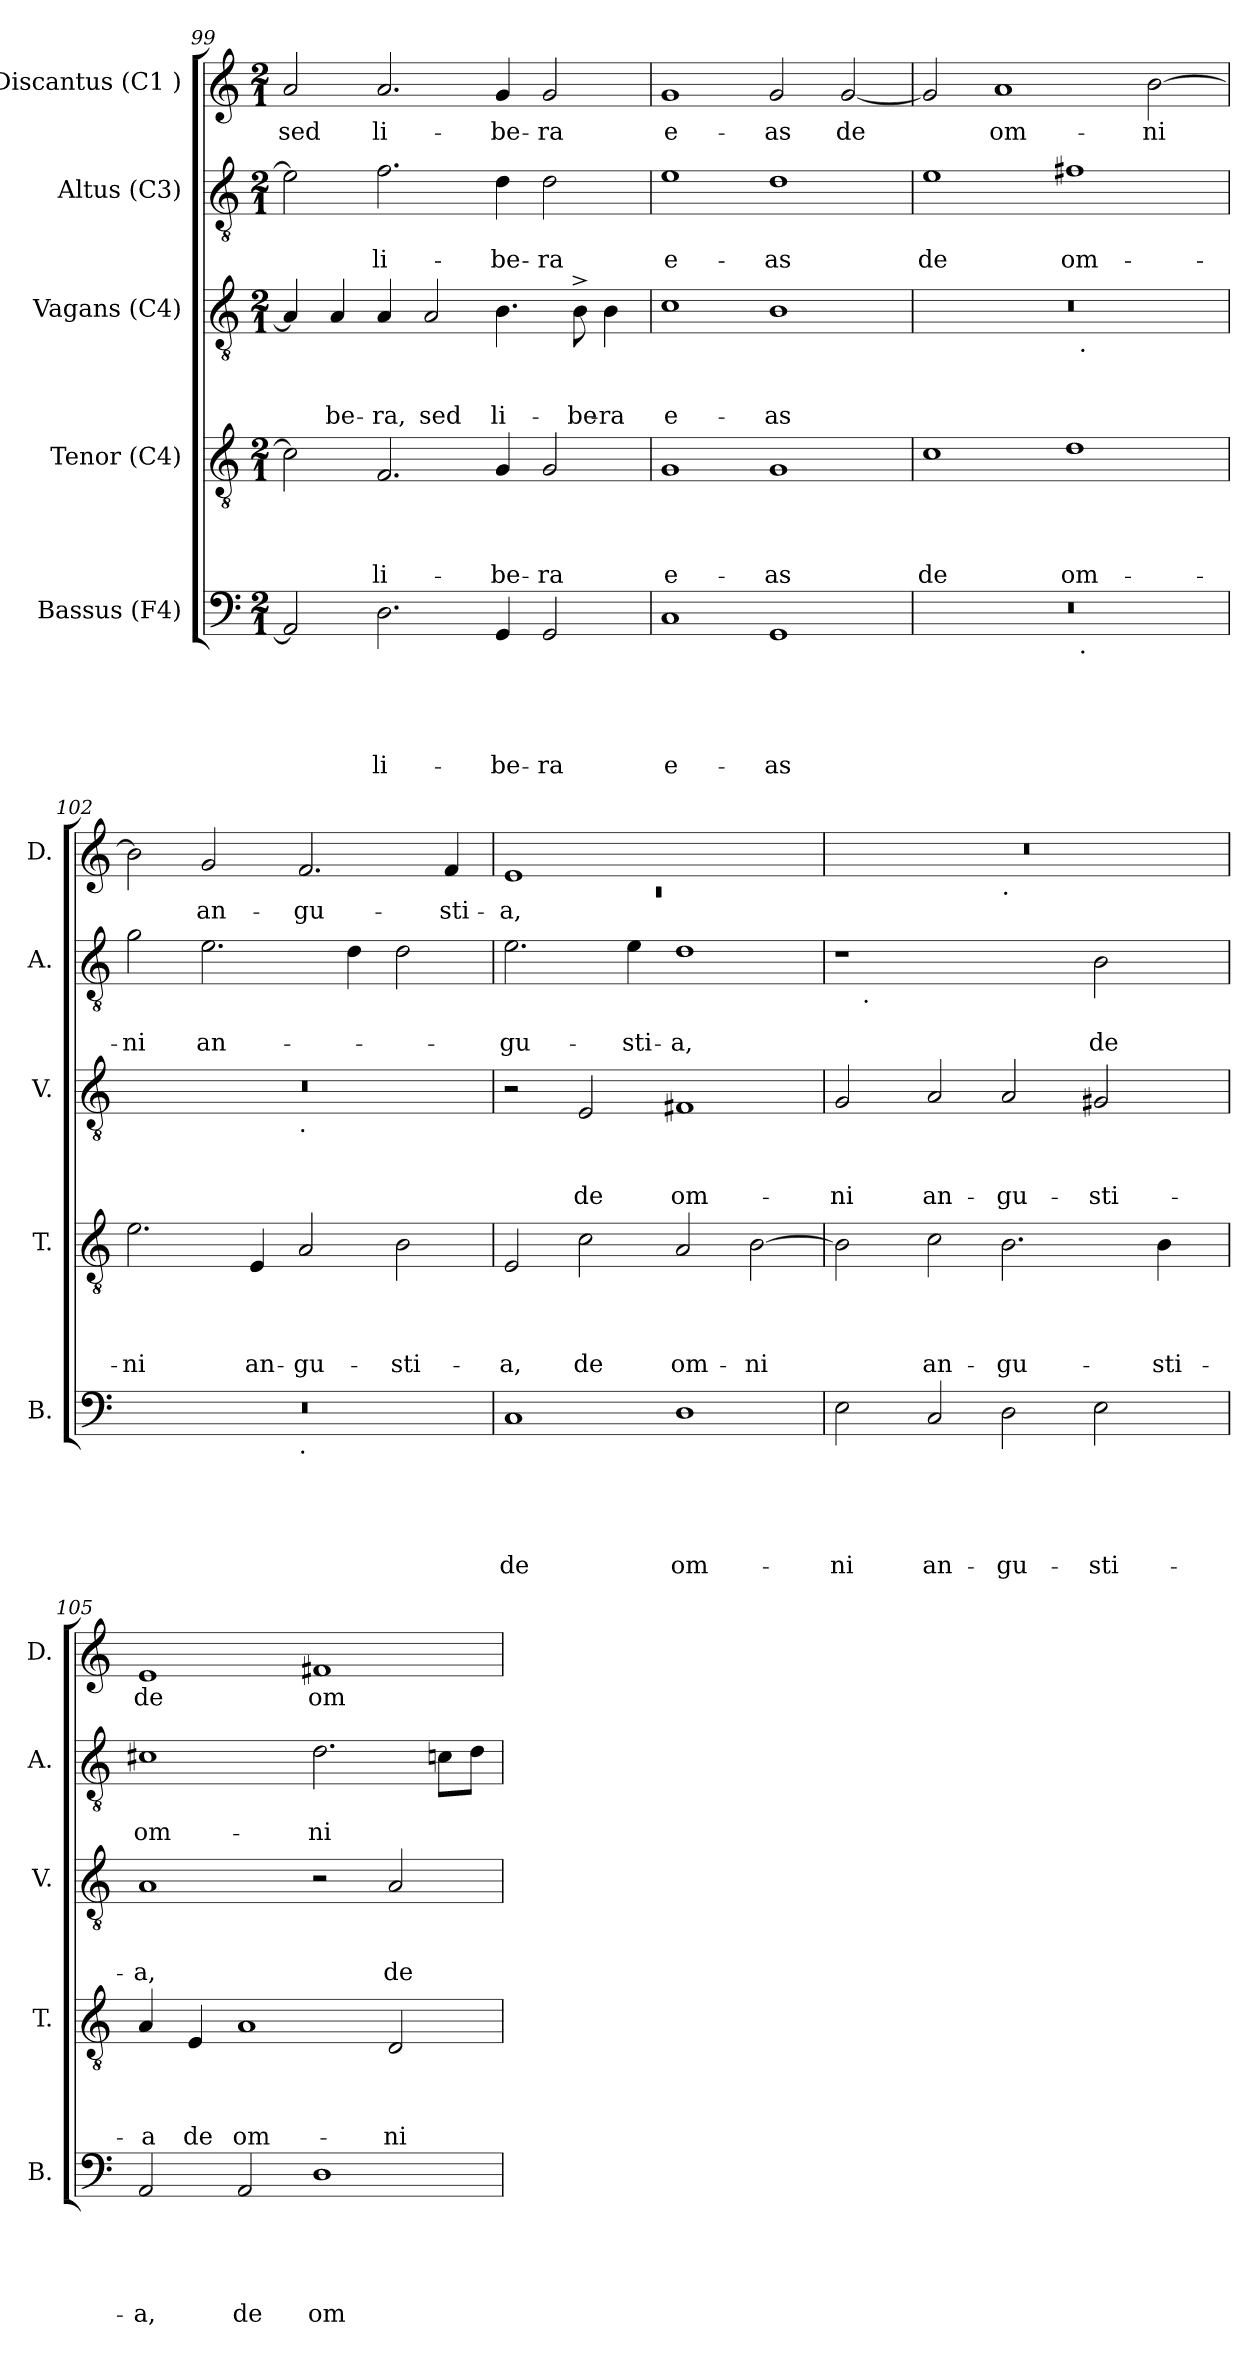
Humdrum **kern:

**kern	**text	**text	**text	**text	**text	**kern	**text	**text	**text	**text	**kern	**text	**text	**text	**kern	**text	**text	**kern	**text
*part5	*part5	*part5	*part5	*part5	*part5	*part4	*part4	*part4	*part4	*part4	*part3	*part3	*part3	*part3	*part2	*part2	*part2	*part1	*part1
*staff5	*staff5	*staff5	*staff5	*staff5	*staff5	*staff4	*staff4	*staff4	*staff4	*staff4	*staff3	*staff3	*staff3	*staff3	*staff2	*staff2	*staff2	*staff1	*staff1
*I"Bassus (F4)	*	*	*	*	*	*I"Tenor (C4)	*	*	*	*	*I"Vagans (C4)	*	*	*	*I"Altus (C3)	*	*	*I"Discantus (C1 )	*
*I'B.	*	*	*	*	*	*I'T.	*	*	*	*	*I'V.	*	*	*	*I'A.	*	*	*I'D.	*
*clefF4	*	*	*	*	*	*clefGv2	*	*	*	*	*clefGv2	*	*	*	*clefGv2	*	*	*clefG2	*
*k[]	*	*	*	*	*	*k[]	*	*	*	*	*k[]	*	*	*	*k[]	*	*	*k[]	*
*C:	*	*	*	*	*	*C:	*	*	*	*	*C:	*	*	*	*C:	*	*	*C:	*
*M2/1	*	*	*	*	*	*M2/1	*	*	*	*	*M2/1	*	*	*	*M2/1	*	*	*M2/1	*
=99	=99	=99	=99	=99	=99	=99	=99	=99	=99	=99	=99	=99	=99	=99	=99	=99	=99	=99	=99
!	!	!	!	!	!	!	!	!	!	!	!	!	!	!	!	!	!	!	!LO:LY:b
2AA/]	.	.	.	.	.	2c\]	.	.	.	.	4A/]	.	.	.	2e\]	.	.	2a/	sed
!	!	!	!	!	!	!	!	!	!	!	!	!	!	!LO:LY:b	!	!	!	!	!
.	.	.	.	.	.	.	.	.	.	.	4A/	.	.	-be-	.	.	.	.	.
!	!	!	!	!	!LO:LY:b	!	!	!	!	!LO:LY:b	!	!	!	!LO:LY:b	!	!	!LO:LY:b	!	!LO:LY:b
2.D\	.	.	.	.	li-	2.F/	.	.	.	li-	4A/	.	.	-ra,	2.f\	.	li-	2.a/	li-
!	!	!	!	!	!	!	!	!	!	!	!	!	!	!LO:LY:b	!	!	!	!	!
.	.	.	.	.	.	.	.	.	.	.	2A/	.	.	sed	.	.	.	.	.
!	!	!	!	!	!LO:LY:b	!	!	!	!	!LO:LY:b	!	!	!	!LO:LY:b	!	!	!LO:LY:b	!	!LO:LY:b
4GG/	.	.	.	.	-be-	4G/	.	.	.	-be-	4.B\	.	.	li-	4d\	.	-be-	4g/	-be-
!	!	!	!	!	!LO:LY:b	!	!	!	!	!LO:LY:b	!	!	!	!	!	!	!LO:LY:b	!	!LO:LY:b
2GG/	.	.	.	.	-ra	2G/	.	.	.	-ra	.	.	.	.	2d\	.	-ra	2g/	-ra
!	!	!	!	!	!	!	!	!	!	!	!	!	!	!LO:LY:b	!	!	!	!	!
.	.	.	.	.	.	.	.	.	.	.	8B^>\	.	.	-be-	.	.	.	.	.
!	!	!	!	!	!	!	!	!	!	!	!	!	!	!LO:LY:b:rj	!	!	!	!	!
.	.	.	.	.	.	.	.	.	.	.	4B\	.	.	-ra	.	.	.	.	.
=100	=100	=100	=100	=100	=100	=100	=100	=100	=100	=100	=100	=100	=100	=100	=100	=100	=100	=100	=100
!	!	!	!	!	!LO:LY:b:rj	!	!	!	!	!LO:LY:b:rj	!	!	!	!LO:LY:b:rj	!	!	!LO:LY:b:rj	!	!LO:LY:b:rj
1C	.	.	.	.	e-	1G	.	.	.	e-	1c	.	.	e-	1e	.	e-	1g	e-
!	!	!	!	!	!LO:LY:b	!	!	!	!	!LO:LY:b	!	!	!	!LO:LY:b	!	!	!LO:LY:b	!	!LO:LY:b
1GG	.	.	.	.	-as	1G	.	.	.	-as	1B	.	.	-as	1d	.	-as	2g/	-as
!	!	!	!	!	!	!	!	!	!	!	!	!	!	!	!	!	!	!	!LO:LY:b
.	.	.	.	.	.	.	.	.	.	.	.	.	.	.	.	.	.	[<2g/	de
!!LO:LB:g=z
=101	=101	=101	=101	=101	=101	=101	=101	=101	=101	=101	=101	=101	=101	=101	=101	=101	=101	=101	=101
!	!	!	!	!	!	!	!	!	!	!LO:LY:b	!	!	!	!	!	!	!LO:LY:b	!	!
*^	*	*	*	*	*	*	*	*	*	*	*^	*	*	*	*	*	*	*	*
0r	1ryy	.	.	.	.	.	1c	.	.	.	de	0r	1ryy	.	.	.	1e	.	de	2g/]	.
!	!	!	!	!	!	!	!	!	!	!	!	!	!	!	!	!	!	!	!	!	!LO:LY:b
.	.	.	.	.	.	.	.	.	.	.	.	.	.	.	.	.	.	.	.	1a	om-
!	!	!	!	!	!	!	!	!	!	!	!LO:LY:b	!	!	!	!	!	!	!	!LO:LY:b	!	!
.	32ryy	.	.	.	.	.	1d	.	.	.	om-	.	32ryy	.	.	.	1f#X	.	om-	.	.
!	!	!	!	!	!	!	!	!	!	!	!	!	!LO:TX:b:t=.	!	!	!	!	!	!	!	!
!	!LO:TX:b:t=.	!	!	!	!	!	!	!	!	!	!	!	!	!	!	!	!	!	!	!	!
.	2ryy	.	.	.	.	.	.	.	.	.	.	.	2ryy	.	.	.	.	.	.	.	.
!	!	!	!	!	!	!	!	!	!	!	!	!	!	!	!	!	!	!	!	!	!LO:LY:b
.	.	.	.	.	.	.	.	.	.	.	.	.	.	.	.	.	.	.	.	[>2b\	-ni
.	4...ryy	.	.	.	.	.	.	.	.	.	.	.	4...ryy	.	.	.	.	.	.	.	.
=102	=102	=102	=102	=102	=102	=102	=102	=102	=102	=102	=102	=102	=102	=102	=102	=102	=102	=102	=102	=102	=102
!	!	!	!	!	!	!	!	!	!	!	!LO:LY:b	!	!	!	!	!	!	!	!LO:LY:b	!	!
0r	1ryy	.	.	.	.	.	2.e\	.	.	.	-ni	0r	1ryy	.	.	.	2g\	.	-ni	2b\]	.
!	!	!	!	!	!	!	!	!	!	!	!	!	!	!	!	!	!	!	!LO:LY:b	!	!LO:LY:b
.	.	.	.	.	.	.	.	.	.	.	.	.	.	.	.	.	2.e\	.	an-	2g/	an-
!	!	!	!	!	!	!	!	!	!	!	!LO:LY:b	!	!	!	!	!	!	!	!	!	!
.	.	.	.	.	.	.	4E/	.	.	.	an-	.	.	.	.	.	.	.	.	.	.
!	!	!	!	!	!	!	!	!	!	!	!	!	!LO:TX:b:t=.	!	!	!	!	!	!	!	!
!	!LO:TX:b:t=.	!	!	!	!	!	!	!	!	!	!	!	!	!	!	!	!	!	!	!	!
!	!	!	!	!	!	!	!	!	!	!	!LO:LY:b	!	!	!	!	!	!	!	!	!	!LO:LY:b
.	1ryy	.	.	.	.	.	2A/	.	.	.	-gu-	.	1ryy	.	.	.	.	.	.	2.f/	-gu-
.	.	.	.	.	.	.	.	.	.	.	.	.	.	.	.	.	4d\	.	.	.	.
!	!	!	!	!	!	!	!	!	!	!	!LO:LY:b	!	!	!	!	!	!	!	!	!	!
.	.	.	.	.	.	.	2B\	.	.	.	-sti-	.	.	.	.	.	2d\	.	.	.	.
!	!	!	!	!	!	!	!	!	!	!	!	!	!	!	!	!	!	!	!	!	!LO:LY:b
.	.	.	.	.	.	.	.	.	.	.	.	.	.	.	.	.	.	.	.	4f/	-sti-
=103	=103	=103	=103	=103	=103	=103	=103	=103	=103	=103	=103	=103	=103	=103	=103	=103	=103	=103	=103	=103	=103
*	*	*	*	*	*	*	*	*	*	*	*	*	*	*	*	*	*	*	*	*^	*
!	!	!	!	!	!	!LO:LY:b	!	!	!	!	!LO:LY:b	!	!	!	!	!	!	!	!LO:LY:b	!	!LO:N:vis=1	!LO:LY:b
*v	*v	*	*	*	*	*	*	*	*	*	*	*v	*v	*	*	*	*	*	*	*	*	*
1C	.	.	.	.	de	2E/	.	.	.	-a,	2r	.	.	.	2.e\	.	-gu-	1e	0rc	-a,
!	!	!	!	!	!	!	!	!	!	!LO:LY:b	!	!	!	!LO:LY:b	!	!	!	!	!	!
.	.	.	.	.	.	2c\	.	.	.	de	2E/	.	.	de	.	.	.	.	.	.
!	!	!	!	!	!	!	!	!	!	!	!	!	!	!	!	!	!LO:LY:b	!	!	!
.	.	.	.	.	.	.	.	.	.	.	.	.	.	.	4e\	.	-sti-	.	.	.
!	!	!	!	!	!LO:LY:b	!	!	!	!	!LO:LY:b	!	!	!	!LO:LY:b	!	!	!LO:LY:b	!	!	!
1D	.	.	.	.	om-	2A/	.	.	.	om-	1F#X	.	.	om-	1d	.	-a,	1ryy	.	.
!	!	!	!	!	!	!	!	!	!	!LO:LY:b	!	!	!	!	!	!	!	!	!	!
.	.	.	.	.	.	[>2B\	.	.	.	-ni	.	.	.	.	.	.	.	.	.	.
=104	=104	=104	=104	=104	=104	=104	=104	=104	=104	=104	=104	=104	=104	=104	=104	=104	=104	=104	=104	=104
!	!	!	!	!	!LO:LY:b	!	!	!	!	!	!	!	!	!LO:LY:b	!	!	!	!	!	!
*	*	*	*	*	*	*	*	*	*	*	*	*	*	*	*^	*	*	*	*	*
2E\	.	.	.	.	-ni	2B\]	.	.	.	.	2G/	.	.	-ni	1r	16.ryy	.	.	0r	1ryy	.
!	!	!	!	!	!	!	!	!	!	!	!	!	!	!	!	!LO:TX:b:t=.	!	!	!	!	!
.	.	.	.	.	.	.	.	.	.	.	.	.	.	.	.	1ryy	.	.	.	.	.
!	!	!	!	!	!LO:LY:b	!	!	!	!	!LO:LY:b	!	!	!	!LO:LY:b	!	!	!	!	!	!	!
2C/	.	.	.	.	an-	2c\	.	.	.	an-	2A/	.	.	an-	.	.	.	.	.	.	.
!	!	!	!	!	!	!	!	!	!	!	!	!	!	!	!	!	!	!	!	!LO:TX:b:t=.	!
!	!	!	!	!	!LO:LY:b	!	!	!	!	!LO:LY:b	!	!	!	!LO:LY:b	!	!	!	!	!	!	!
2D\	.	.	.	.	-gu-	2.B\	.	.	.	-gu-	2A/	.	.	-gu-	2ryy	.	.	.	.	1ryy	.
.	.	.	.	.	.	.	.	.	.	.	.	.	.	.	.	2ryy	.	.	.	.	.
!	!	!	!	!	!LO:LY:b	!	!	!	!	!	!	!	!	!LO:LY:b	!	!	!	!LO:LY:b	!	!	!
2E\	.	.	.	.	-sti-	.	.	.	.	.	2G#X/	.	.	-sti-	2B\	.	.	de	.	.	.
.	.	.	.	.	.	.	.	.	.	.	.	.	.	.	.	4ryy	.	.	.	.	.
!	!	!	!	!	!	!	!	!	!	!LO:LY:b	!	!	!	!	!	!	!	!	!	!	!
.	.	.	.	.	.	4B\	.	.	.	-sti-	.	.	.	.	.	.	.	.	.	.	.
.	.	.	.	.	.	.	.	.	.	.	.	.	.	.	.	8ryy	.	.	.	.	.
.	.	.	.	.	.	.	.	.	.	.	.	.	.	.	.	32ryy	.	.	.	.	.
!!LO:PB:g=z
=105	=105	=105	=105	=105	=105	=105	=105	=105	=105	=105	=105	=105	=105	=105	=105	=105	=105	=105	=105	=105	=105
!	!	!	!	!	!LO:LY:b	!	!	!	!	!LO:LY:b	!	!	!	!LO:LY:b	!	!	!	!LO:LY:b	!	!	!LO:LY:b
*	*	*	*	*	*	*	*	*	*	*	*	*	*	*	*v	*v	*	*	*	*	*
*	*	*	*	*	*	*	*	*	*	*	*	*	*	*	*	*	*	*v	*v	*
2AA/	.	.	.	.	-a,	4A/	.	.	.	-a	1A	.	.	-a,	1c#X	.	om-	1e	de
!	!	!	!	!	!	!	!	!	!	!LO:LY:b	!	!	!	!	!	!	!	!	!
.	.	.	.	.	.	4E/	.	.	.	de	.	.	.	.	.	.	.	.	.
!	!	!	!	!	!LO:LY:b	!	!	!	!	!LO:LY:b	!	!	!	!	!	!	!	!	!
2AA/	.	.	.	.	de	1A	.	.	.	om-	.	.	.	.	.	.	.	.	.
!	!	!	!	!	!LO:LY:b	!	!	!	!	!	!	!	!	!	!	!	!LO:LY:b	!	!LO:LY:b
1D	.	.	.	.	om-	.	.	.	.	.	2r	.	.	.	2.d\	.	-ni	1f#X	om-
!	!	!	!	!	!	!	!	!	!	!LO:LY:b	!	!	!	!LO:LY:b	!	!	!	!	!
.	.	.	.	.	.	2D/	.	.	.	-ni	2A/	.	.	de	.	.	.	.	.
.	.	.	.	.	.	.	.	.	.	.	.	.	.	.	8c\L	.	.	.	.
.	.	.	.	.	.	.	.	.	.	.	.	.	.	.	8d\J	.	.	.	.
=	=	=	=	=	=	=	=	=	=	=	=	=	=	=	=	=	=	=	=
*-	*-	*-	*-	*-	*-	*-	*-	*-	*-	*-	*-	*-	*-	*-	*-	*-	*-	*-	*-
